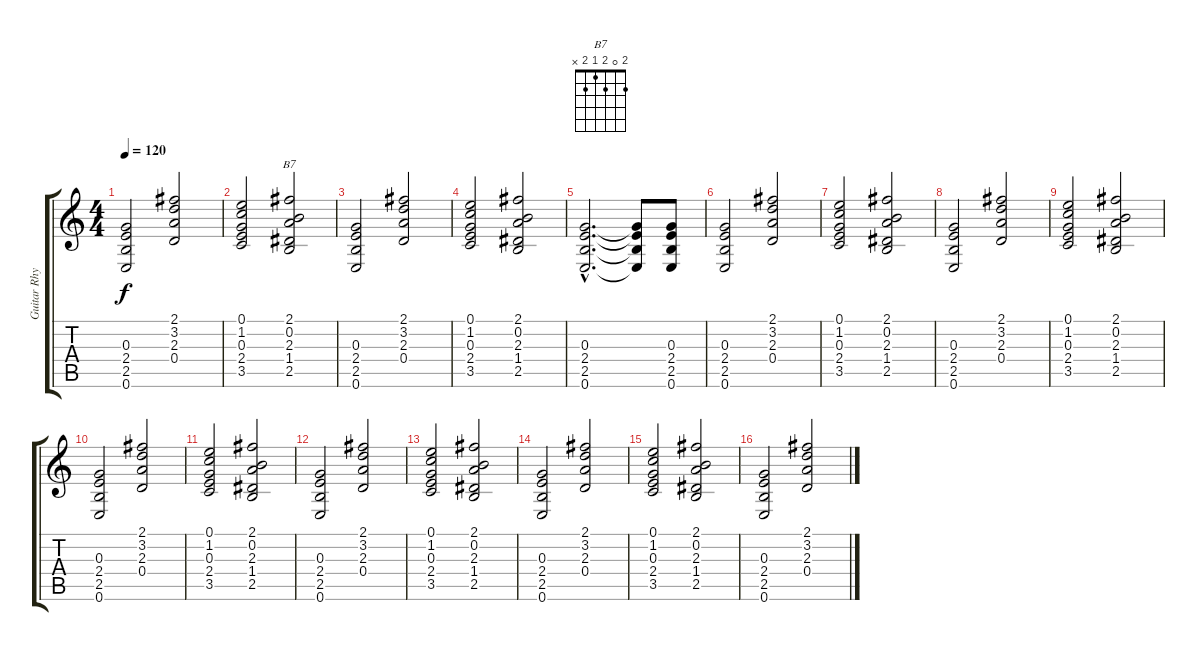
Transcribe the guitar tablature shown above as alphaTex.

\track ("Guitar Rhythm 4" "Guitar Rhy") {instrument acousticguitarnylon}
\staff {score tabs}
\tuning (E4 B3 G3 D3 A2 E2) {hide}
\chord ("B7" 2 0 2 1 2 x)
\ts (4 4)
\tempo 120
\clef g2
\ks c
(0.3 2.4 2.5 0.6).2{dy f} (2.1 3.2 2.3 0.4).2 |
(0.1 1.2 0.3 2.4 3.5).2 (2.1 0.2 2.3 1.4 2.5).2{ch "B7"} |
(0.3 2.4 2.5 0.6).2 (2.1 3.2 2.3 0.4).2 |
(0.1 1.2 0.3 2.4 3.5).2 (2.1 0.2 2.3 1.4 2.5).2 |
(0.3{hac} 2.4{hac} 2.5{hac} 0.6{hac}).2{d} (0.3{t} 2.4{t} 2.5{t} 0.6{t}).8 (0.3 2.4 2.5 0.6).8 |
(0.3 2.4 2.5 0.6).2 (2.1 3.2 2.3 0.4).2 |
(0.1 1.2 0.3 2.4 3.5).2 (2.1 0.2 2.3 1.4 2.5).2 |
(0.3 2.4 2.5 0.6).2 (2.1 3.2 2.3 0.4).2 |
(0.1 1.2 0.3 2.4 3.5).2 (2.1 0.2 2.3 1.4 2.5).2 |
(0.3 2.4 2.5 0.6).2 (2.1 3.2 2.3 0.4).2 |
(0.1 1.2 0.3 2.4 3.5).2 (2.1 0.2 2.3 1.4 2.5).2 |
(0.3 2.4 2.5 0.6).2 (2.1 3.2 2.3 0.4).2 |
(0.1 1.2 0.3 2.4 3.5).2 (2.1 0.2 2.3 1.4 2.5).2 |
(0.3 2.4 2.5 0.6).2 (2.1 3.2 2.3 0.4).2 |
(0.1 1.2 0.3 2.4 3.5).2 (2.1 0.2 2.3 1.4 2.5).2 |
(0.3 2.4 2.5 0.6).2 (2.1 3.2 2.3 0.4).2
